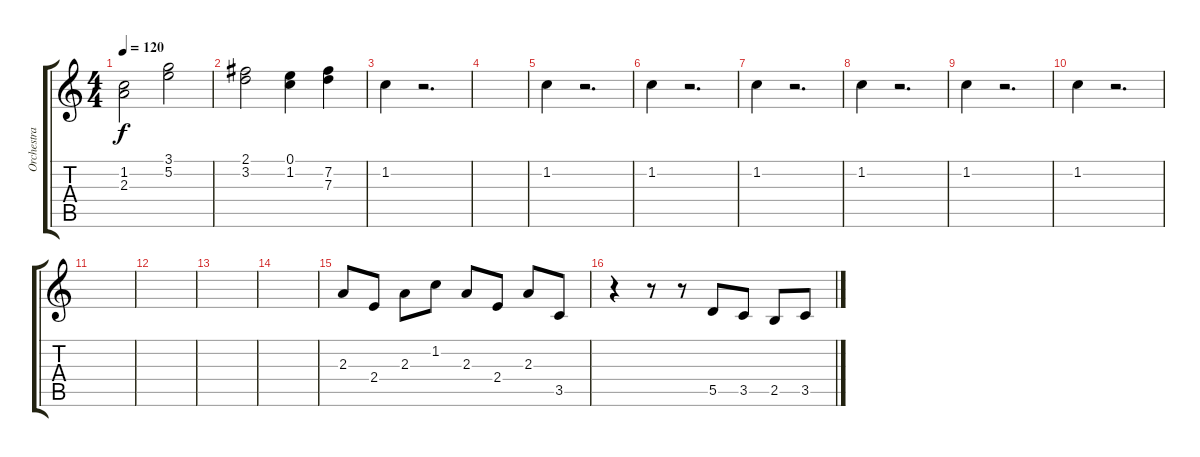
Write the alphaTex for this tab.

\track ("Orchestra" "Orchestra") {instrument orchestrahit}
\staff {score tabs}
\tuning (E5 B4 G4 D4 A3 E3) {hide}
\ts (4 4)
\tempo 120
\clef g2
\ks c
(1.2 2.3).2{dy f} (3.1 5.2).2 |
(2.1 3.2).2 (0.1 1.2).4 (7.2 7.3).4 |
1.2.4{instrument orchestrahit} r.2{d} |
|
1.2.4 r.2{d} |
1.2.4{instrument orchestrahit} r.2{d} |
1.2.4{instrument orchestrahit} r.2{d} |
1.2.4 r.2{d} |
1.2.4 r.2{d} |
1.2.4{instrument orchestrahit} r.2{d} |
|
|
|
|
2.3.8{instrument stringensemble1} 2.4.8 2.3.8 1.2.8 2.3.8 2.4.8 2.3.8 3.5.8 |
r.4 r.8 r.8 5.5.8 3.5.8 2.5.8 3.5.8
